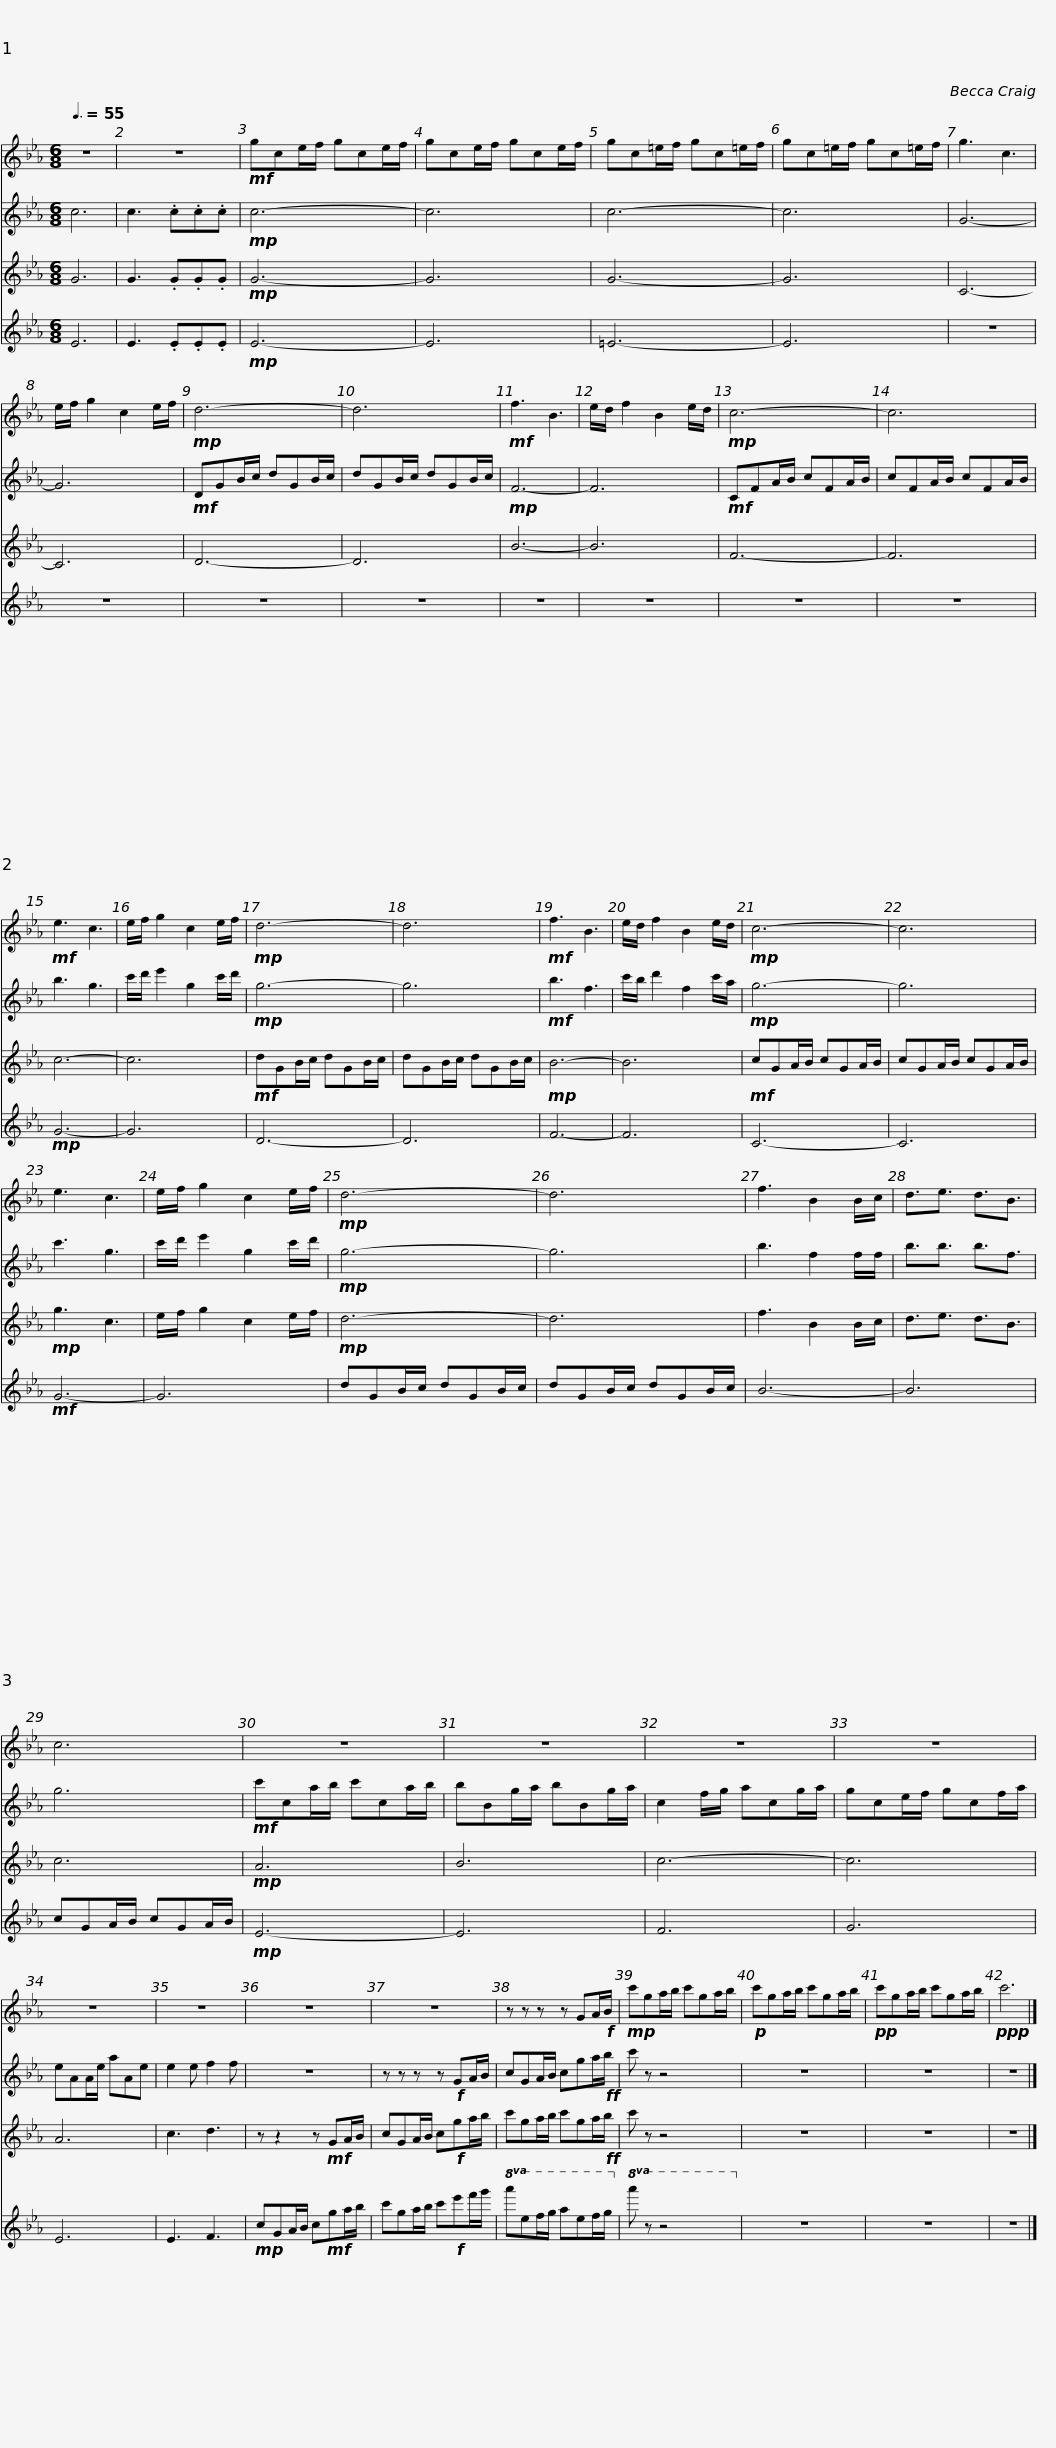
X:1
%%score 1 2 3 4
L:1/8
Q:3/8=55
M:6/8
I:linebreak $
K:Eb
V:1 treble transpose=12
V:2 treble
V:3 treble
V:4 treble
V:1
 z6 | z6 |!mf! gce/f/ gce/f/ | gce/f/ gce/f/ | gc=e/f/ gc=e/f/ | %5
 gc=e/f/ gc=e/f/ |$ g3 c3 | e/f/ g2 c2 e/f/ |!mp! d6- | d6 | %10
!mf! f3 B3 | e/d/ f2 B2 e/d/ |!mp! c6- |$ c6 |!mf! e3 c3 | %15
 e/f/ g2 c2 e/f/ |!mp! d6- | d6 |!mf! f3 B3 |$ e/d/ f2 B2 e/d/ | %20
!mp! c6- | c6 | e3 c3 | e/f/ g2 c2 e/f/ |!mp! d6- |$ %25
 d6 | f3 B2 B/c/ | d3/2e3/2 d3/2B3/2 | c6 | z6 | %30
 z6 |$ z6 | z6 | z6 | z6 | %35
 z6 |$ z6 | z z z z GA/!f!B/ |!mp! c'ga/b/ c'ga/b/ |!p! c'ga/b/ c'ga/b/ |$ %40
!pp! c'ga/b/ c'ga/b/ |!ppp! c'6 |] %42
V:2
 c6 | c3 .c.c.c |!mp! c6- | c6 | c6- | %5
 c6 |$ G6- | G6 |!mf! DGB/c/ dGB/c/ | dGB/c/ dGB/c/ | %10
!mp! F6- | F6 |!mf! CFA/B/ cFA/B/ |$ cFA/B/ cFA/B/ | b3 g3 | %15
 c'/d'/ e'2 g2 c'/d'/ |!mp! g6- | g6 |!mf! b3 f3 |$ c'/b/ d'2 f2 c'/a/ | %20
!mp! g6- | g6 | c'3 g3 | c'/d'/ e'2 g2 c'/d'/ |!mp! g6- |$ %25
 g6 | b3 f2 f/f/ | b3/2b3/2 b3/2f3/2 | g6 |!mf! c'ca/b/ c'ca/b/ | %30
 bBg/a/ bBg/a/ |$ c2 f/g/ acg/a/ | gce/f/ gcf/a/ | eAA/e/ aAe | e2 e f2 f | %35
 z6 |$ z z z z!f! GA/B/ | cGA/B/ cga/!ff!b/ | c' z z4 | z6 |$ %40
 z6 | z6 |] %42
V:3
 G6 | G3 .G.G.G |!mp! G6- | G6 | G6- | %5
 G6 |$ C6- | C6 | D6- | D6 | %10
 B6- | B6 | F6- |$ F6 | c6- | %15
 c6 |!mf! dGB/c/ dGB/c/ | dGB/c/ dGB/c/ |!mp! B6- |$ B6 | %20
!mf! cGA/B/ cGA/B/ | cGA/B/ cGA/B/ |!mp! g3 c3 | e/f/ g2 c2 e/f/ |!mp! d6- |$ %25
 d6 | f3 B2 B/c/ | d3/2e3/2 d3/2B3/2 | c6 |!mp! A6 | %30
 B6 |$ c6- | c6 | A6 | c3 d3 | %35
 z z2 z!mf! GA/B/ |$ cGA/B/ c!f!ga/b/ | c'ga/b/ c'ga/!ff!b/ | c' z z4 | z6 |$ %40
 z6 | z6 |] %42
V:4
 E6 | E3 .E.E.E |!mp! E6- | E6 | =E6- | %5
 E6 |$ z6 | z6 | z6 | z6 | %10
 z6 | z6 | z6 |$ z6 |!mp! G6- | %15
 G6 | D6- | D6 | F6- |$ F6 | %20
 C6- | C6 |!mf! G6- | G6 | dGB/c/ dGB/c/ |$ %25
 dGB/c/ dGB/c/ | B6- | B6 | cGA/B/ cGA/B/ |!mp! E6- | %30
 E6 |$ F6 | G6 | E6 | E3 F3 | %35
!mp! cGA/B/ c!mf!ga/b/ |$ c'ga/b/ c'!f!e'f'/g'/ |!8va(! a'e'f'/g'/ a'e'f'/g'/!8va)! |!8va(! a' z z4!8va)! | z6 |$ %40
 z6 | z6 |] %42
